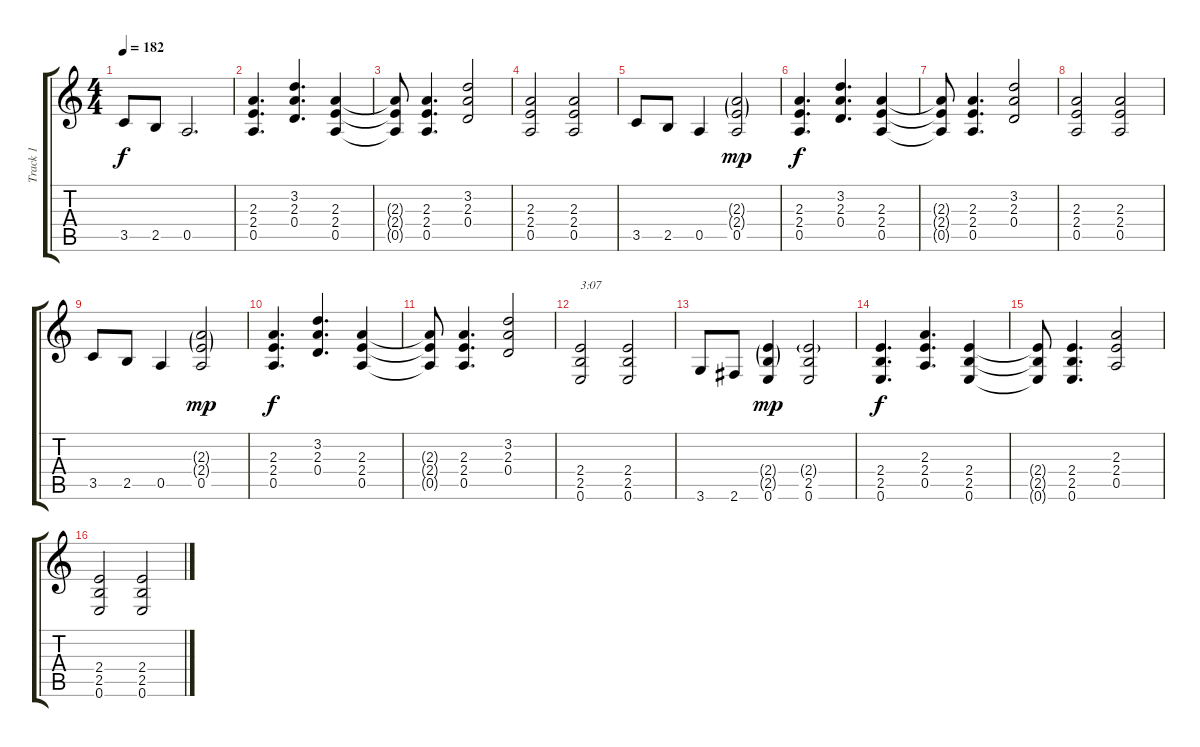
\track ("Track 1" "Track 1") {instrument overdrivenguitar}
\staff {score tabs}
\tuning (E4 B3 G3 D3 A2 E2) {hide}
\ts (4 4)
\tempo 182
\clef g2
\ks c
3.5.8{dy f} 2.5.8 0.5.2{d} |
(2.3 2.4 0.5).4{d} (3.2 2.3 0.4).4{d} (2.3 2.4 0.5).4 |
(2.3{t} 2.4{t} 0.5{t}).8 (2.3 2.4 0.5).4{d} (3.2 2.3 0.4).2 |
(2.3 2.4 0.5).2 (2.3 2.4 0.5).2 |
3.5.8 2.5.8 0.5.4 (2.3{g} 2.4{g} 0.5).2{dy mp} |
(2.3 2.4 0.5).4{d dy f} (3.2 2.3 0.4).4{d} (2.3 2.4 0.5).4 |
(2.3{t} 2.4{t} 0.5{t}).8 (2.3 2.4 0.5).4{d} (3.2 2.3 0.4).2 |
(2.3 2.4 0.5).2 (2.3 2.4 0.5).2 |
3.5.8 2.5.8 0.5.4 (2.3{g} 2.4{g} 0.5).2{dy mp} |
(2.3 2.4 0.5).4{d dy f} (3.2 2.3 0.4).4{d} (2.3 2.4 0.5).4 |
(2.3{t} 2.4{t} 0.5{t}).8 (2.3 2.4 0.5).4{d} (3.2 2.3 0.4).2 |
(2.4 2.5 0.6).2{txt "3:07"} (2.4 2.5 0.6).2 |
3.6.8 2.6.8 (2.4{g} 2.5{g} 0.6).4{dy mp} (2.4{g} 2.5 0.6).2 |
(2.4 2.5 0.6).4{d dy f} (2.3 2.4 0.5).4{d} (2.4 2.5 0.6).4 |
(2.4{t} 2.5{t} 0.6{t}).8 (2.4 2.5 0.6).4{d} (2.3 2.4 0.5).2 |
(2.4 2.5 0.6).2 (2.4 2.5 0.6).2
